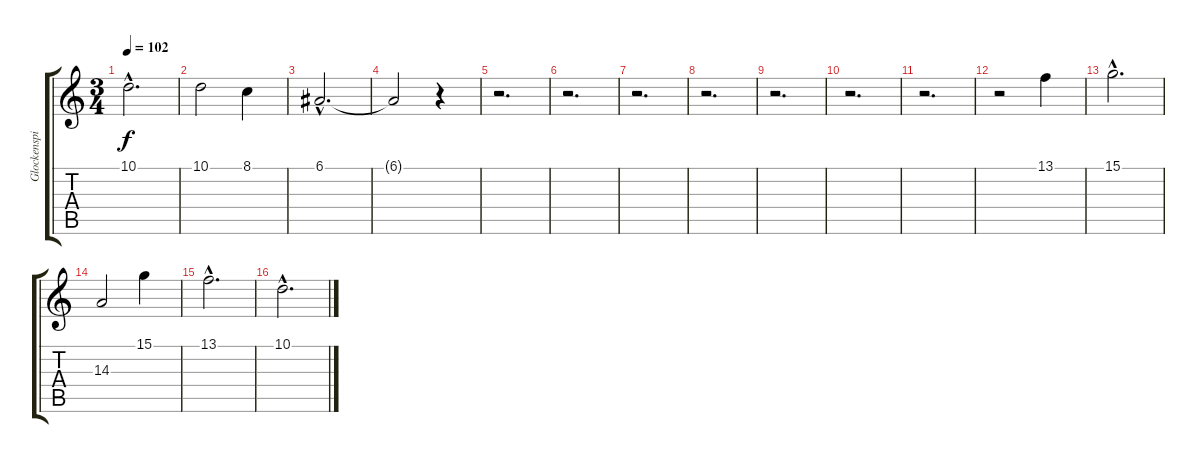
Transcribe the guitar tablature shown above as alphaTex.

\track ("Glockenspiel" "Glockenspi") {instrument glockenspiel}
\staff {score tabs}
\tuning (E4 B3 G3 D3 A2 E2) {hide}
\ts (3 4)
\tempo 102
\clef g2
\ks c
10.1{hac}.2{d dy f} |
10.1.2 8.1.4 |
6.1{hac}.2{d} |
6.1{t}.2 r.4 |
r.2{d} |
r.2{d} |
r.2{d} |
r.2{d} |
r.2{d} |
r.2{d} |
r.2{d} |
r.2 13.1.4 |
15.1{hac}.2{d} |
14.3.2 15.1.4 |
13.1{hac}.2{d} |
10.1{hac}.2{d}
